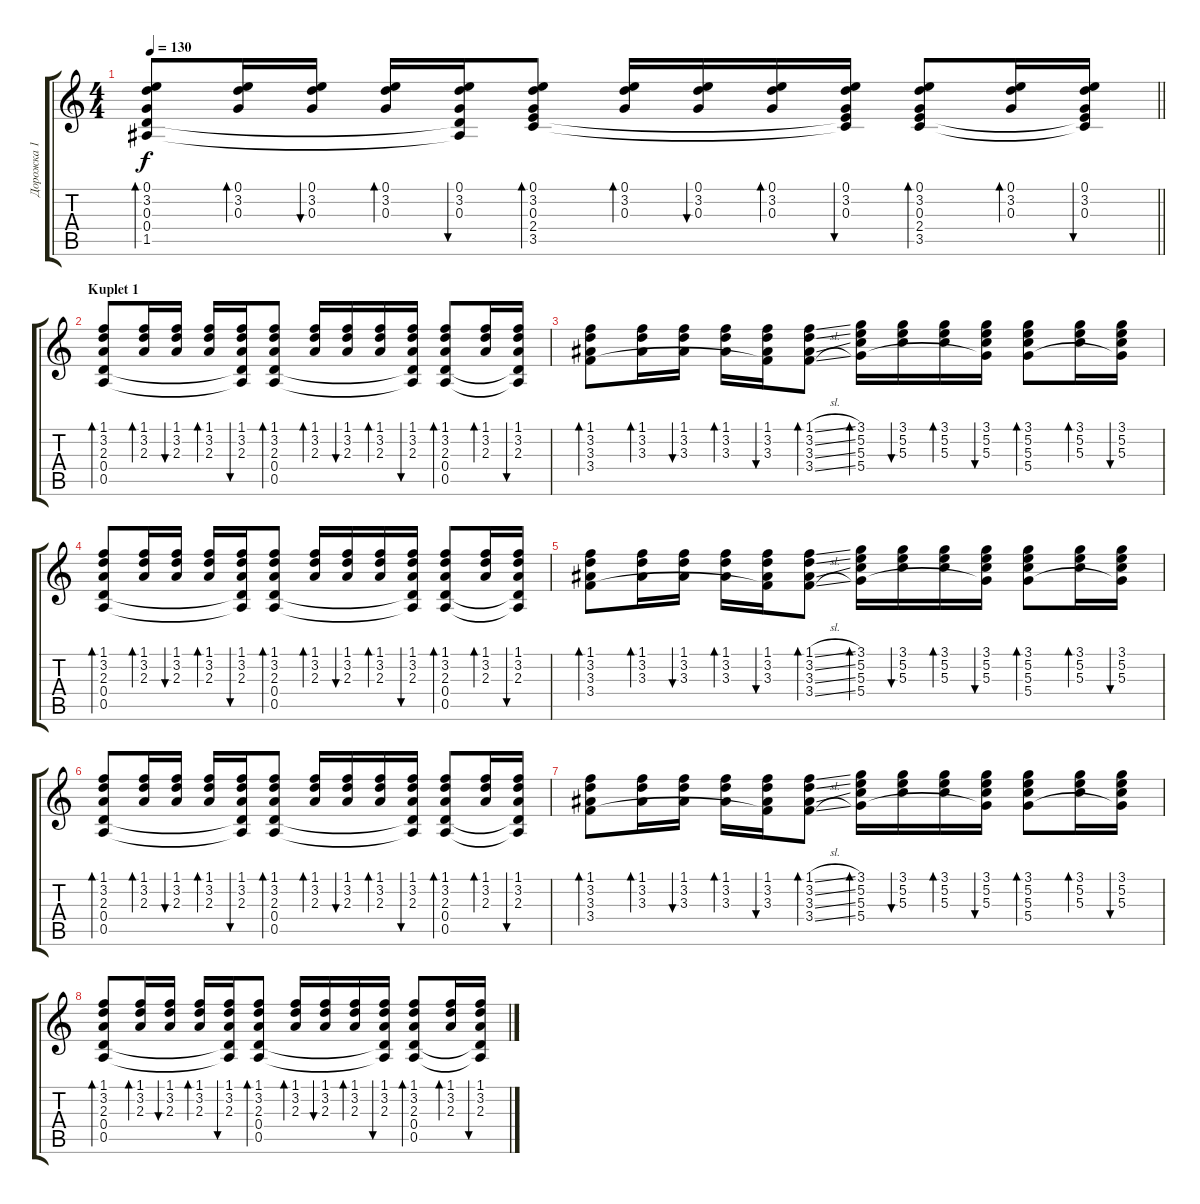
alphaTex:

\track ("Дорожка 1" "Дорожка 1") {instrument acousticguitarsteel}
\staff {score tabs}
\tuning (E4 B3 G3 D3 A2 E2) {hide}
\ts (4 4)
\tempo 130
\clef g2
\barLineRight lightlight
\ks c
(0.1 3.2 0.3 0.4 1.5).8{bd 60 dy f} (0.1 3.2 0.3).16{bd 60} (0.1 3.2 0.3).16{bu 60} (0.1 3.2 0.3).16{bd 60} (0.1 3.2 0.3 0.4{t} 1.5{t}).16{bu 60} (0.1 3.2 0.3 2.4 3.5).8{bd 60} (0.1 3.2 0.3).16{bd 60} (0.1 3.2 0.3).16{bu 60} (0.1 3.2 0.3).16{bd 60} (0.1 3.2 0.3 2.4{t} 3.5{t}).16{bu 60} (0.1 3.2 0.3 2.4 3.5).8{bd 60} (0.1 3.2 0.3).16{bd 60} (0.1 3.2 0.3 2.4{t} 3.5{t}).16{bu 60} |
\section ("" "Kuplet 1")
(1.1 3.2 2.3 0.4 0.5).8{bd 60} (1.1 3.2 2.3).16{bd 60} (1.1 3.2 2.3).16{bu 60} (1.1 3.2 2.3).16{bd 60} (1.1 3.2 2.3 0.4{t} 0.5{t}).16{bu 60} (1.1 3.2 2.3 0.4 0.5).8{bd 60} (1.1 3.2 2.3).16{bd 60} (1.1 3.2 2.3).16{bu 60} (1.1 3.2 2.3).16{bd 60} (1.1 3.2 2.3 0.4{t} 0.5{t}).16{bu 60} (1.1 3.2 2.3 0.4 0.5).8{bd 60} (1.1 3.2 2.3).16{bd 60} (1.1 3.2 2.3 0.4{t} 0.5{t}).16{bu 60} |
(1.1 3.2 3.3 3.4).8{bd 60} (1.1 3.2 3.3).16{bd 60} (1.1 3.2 3.3).16{bu 60} (1.1 3.2 3.3).16{bd 60} (1.1 3.2 3.3 3.4{t}).16{bu 60} (1.1{sl} 3.2{sl} 3.3{sl} 3.4{sl}).8{bd 60} (3.1 5.2 5.3 5.4).16{bd 60} (3.1 5.2 5.3).16{bu 60} (3.1 5.2 5.3).16{bd 60} (3.1 5.2 5.3 5.4{t}).16{bu 60} (3.1 5.2 5.3 5.4).8{bd 60} (3.1 5.2 5.3).16{bd 60} (3.1 5.2 5.3 5.4{t}).16{bu 60} |
(1.1 3.2 2.3 0.4 0.5).8{bd 60} (1.1 3.2 2.3).16{bd 60} (1.1 3.2 2.3).16{bu 60} (1.1 3.2 2.3).16{bd 60} (1.1 3.2 2.3 0.4{t} 0.5{t}).16{bu 60} (1.1 3.2 2.3 0.4 0.5).8{bd 60} (1.1 3.2 2.3).16{bd 60} (1.1 3.2 2.3).16{bu 60} (1.1 3.2 2.3).16{bd 60} (1.1 3.2 2.3 0.4{t} 0.5{t}).16{bu 60} (1.1 3.2 2.3 0.4 0.5).8{bd 60} (1.1 3.2 2.3).16{bd 60} (1.1 3.2 2.3 0.4{t} 0.5{t}).16{bu 60} |
(1.1 3.2 3.3 3.4).8{bd 60} (1.1 3.2 3.3).16{bd 60} (1.1 3.2 3.3).16{bu 60} (1.1 3.2 3.3).16{bd 60} (1.1 3.2 3.3 3.4{t}).16{bu 60} (1.1{sl} 3.2{sl} 3.3{sl} 3.4{sl}).8{bd 60} (3.1 5.2 5.3 5.4).16{bd 60} (3.1 5.2 5.3).16{bu 60} (3.1 5.2 5.3).16{bd 60} (3.1 5.2 5.3 5.4{t}).16{bu 60} (3.1 5.2 5.3 5.4).8{bd 60} (3.1 5.2 5.3).16{bd 60} (3.1 5.2 5.3 5.4{t}).16{bu 60} |
(1.1 3.2 2.3 0.4 0.5).8{bd 60} (1.1 3.2 2.3).16{bd 60} (1.1 3.2 2.3).16{bu 60} (1.1 3.2 2.3).16{bd 60} (1.1 3.2 2.3 0.4{t} 0.5{t}).16{bu 60} (1.1 3.2 2.3 0.4 0.5).8{bd 60} (1.1 3.2 2.3).16{bd 60} (1.1 3.2 2.3).16{bu 60} (1.1 3.2 2.3).16{bd 60} (1.1 3.2 2.3 0.4{t} 0.5{t}).16{bu 60} (1.1 3.2 2.3 0.4 0.5).8{bd 60} (1.1 3.2 2.3).16{bd 60} (1.1 3.2 2.3 0.4{t} 0.5{t}).16{bu 60} |
(1.1 3.2 3.3 3.4).8{bd 60} (1.1 3.2 3.3).16{bd 60} (1.1 3.2 3.3).16{bu 60} (1.1 3.2 3.3).16{bd 60} (1.1 3.2 3.3 3.4{t}).16{bu 60} (1.1{sl} 3.2{sl} 3.3{sl} 3.4{sl}).8{bd 60} (3.1 5.2 5.3 5.4).16{bd 60} (3.1 5.2 5.3).16{bu 60} (3.1 5.2 5.3).16{bd 60} (3.1 5.2 5.3 5.4{t}).16{bu 60} (3.1 5.2 5.3 5.4).8{bd 60} (3.1 5.2 5.3).16{bd 60} (3.1 5.2 5.3 5.4{t}).16{bu 60} |
(1.1 3.2 2.3 0.4 0.5).8{bd 60} (1.1 3.2 2.3).16{bd 60} (1.1 3.2 2.3).16{bu 60} (1.1 3.2 2.3).16{bd 60} (1.1 3.2 2.3 0.4{t} 0.5{t}).16{bu 60} (1.1 3.2 2.3 0.4 0.5).8{bd 60} (1.1 3.2 2.3).16{bd 60} (1.1 3.2 2.3).16{bu 60} (1.1 3.2 2.3).16{bd 60} (1.1 3.2 2.3 0.4{t} 0.5{t}).16{bu 60} (1.1 3.2 2.3 0.4 0.5).8{bd 60} (1.1 3.2 2.3).16{bd 60} (1.1 3.2 2.3 0.4{t} 0.5{t}).16{bu 60}
